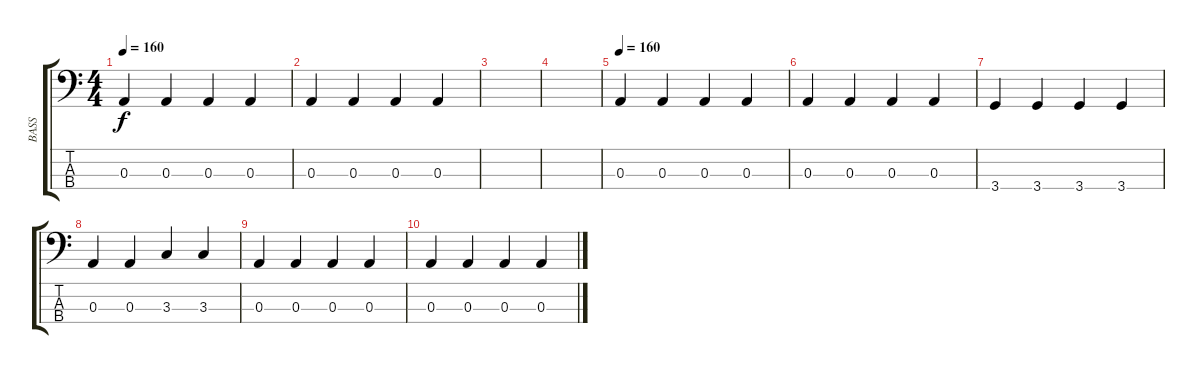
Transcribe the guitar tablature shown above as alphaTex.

\track ("BASS" "BASS") {instrument electricbassfinger}
\staff {score tabs}
\tuning (G2 D2 A1 E1) {hide}
\ts (4 4)
\tempo 160
\clef f4
\ks c
0.3.4{dy f} 0.3.4 0.3.4 0.3.4 |
0.3.4 0.3.4 0.3.4 0.3.4 |
|
|
\tempo 160
0.3.4 0.3.4 0.3.4 0.3.4 |
0.3.4 0.3.4 0.3.4 0.3.4 |
3.4.4 3.4.4 3.4.4 3.4.4 |
0.3.4 0.3.4 3.3.4 3.3.4 |
0.3.4 0.3.4 0.3.4 0.3.4 |
0.3.4 0.3.4 0.3.4 0.3.4
